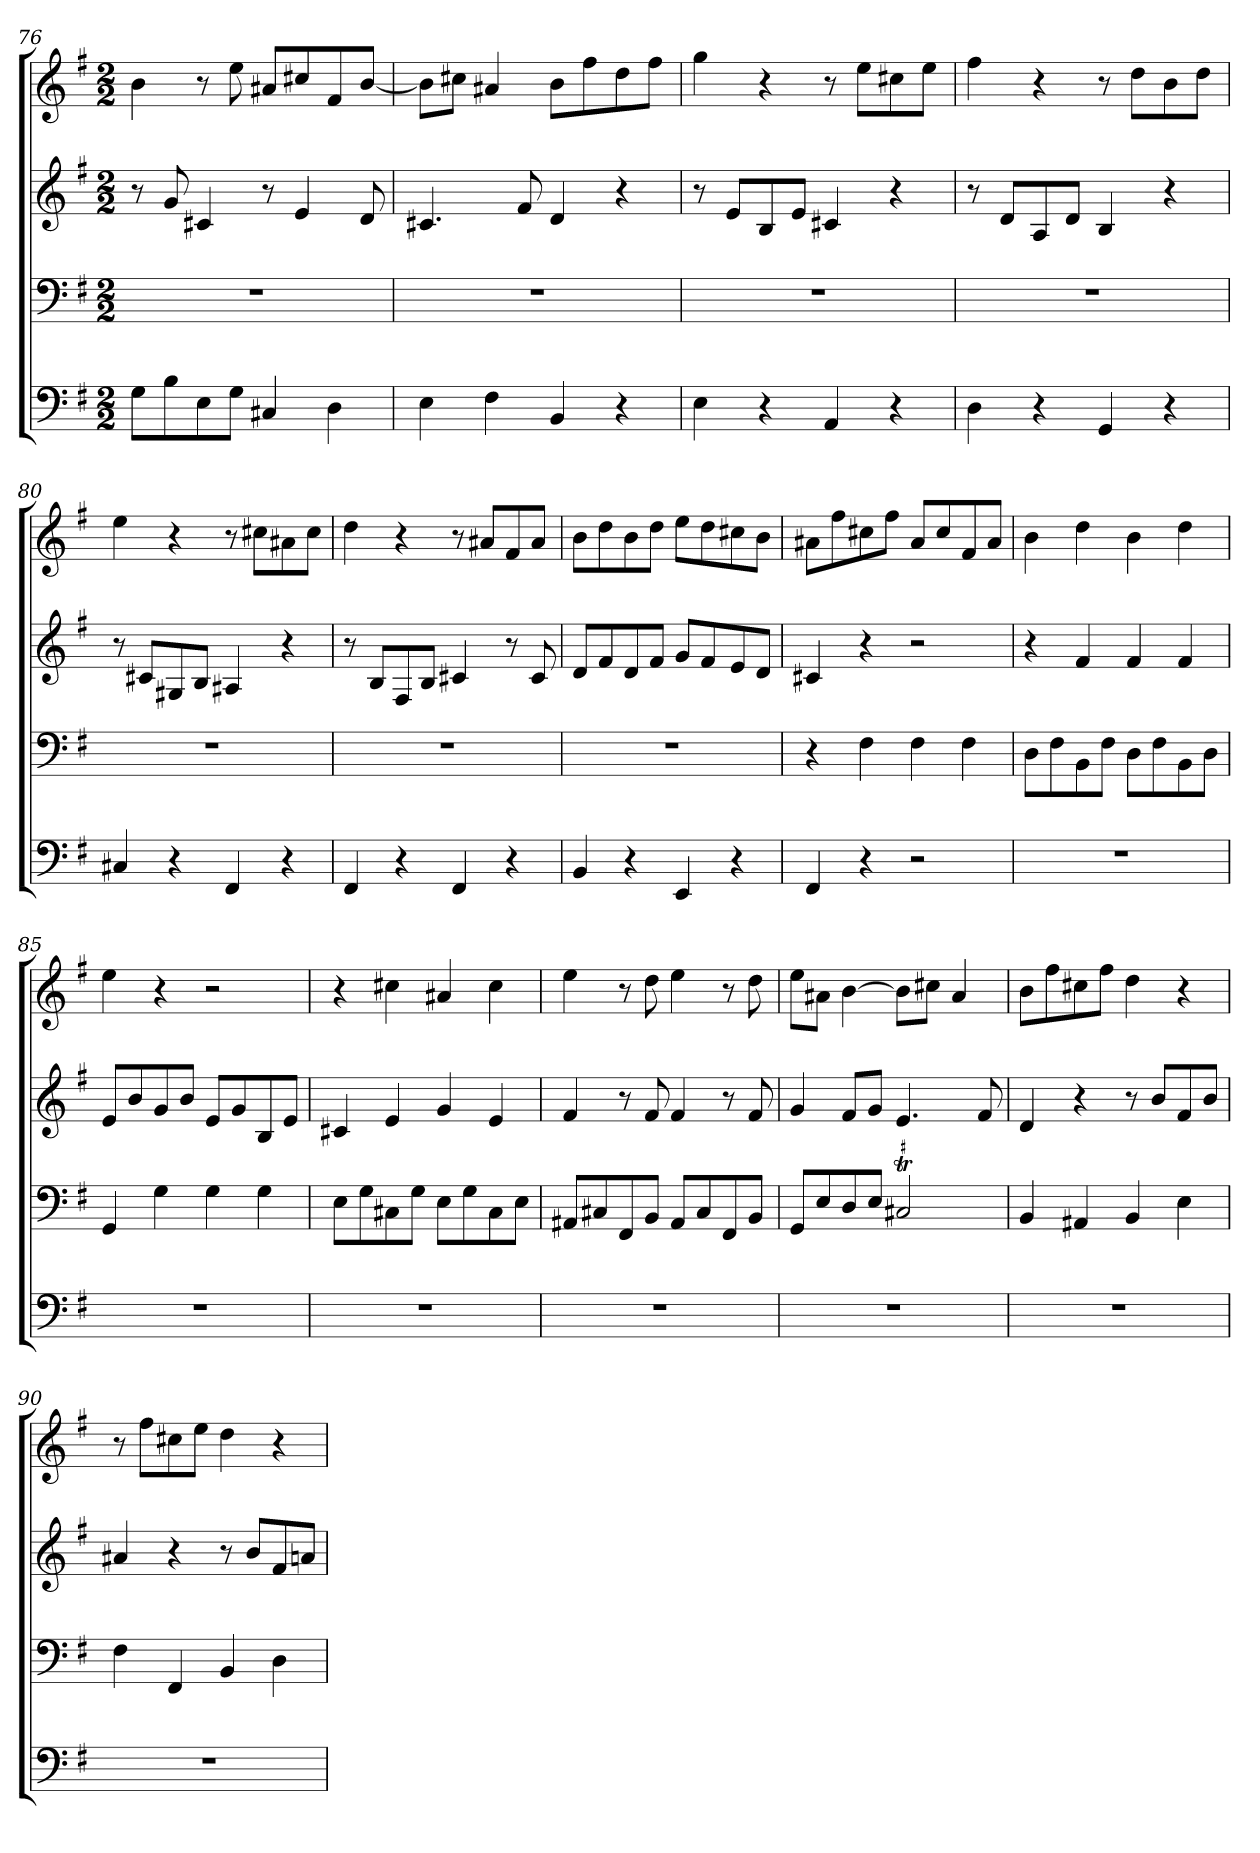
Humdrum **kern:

**kern	**kern	**kern	**kern
*part4	*part3	*part2	*part1
*staff4	*staff3	*staff2	*staff1
*k[f#]	*k[f#]	*k[f#]	*k[f#]
*M2/2	*M2/2	*M2/2	*M2/2
=76	=76	=76	=76
8GL	1r	8r	4b
8B	.	8g	.
8E	.	4c#X	8r
8GJ	.	.	8ee
4C#X	.	8r	8a#XL
.	.	4e	8cc#X
4D	.	.	8f#
.	.	8d	[8bJ
=77	=77	=77	=77
4E	1r	4.c#X	8bL]
.	.	.	8cc#XJ
4F#	.	.	4a#X
.	.	8f#	.
4BB	.	4d	8bL
.	.	.	8ff#
4r	.	4r	8dd
.	.	.	8ff#J
=78	=78	=78	=78
4E	1r	8r	4gg
.	.	8eL	.
4r	.	8B	4r
.	.	8eJ	.
4AA	.	4c#X	8r
.	.	.	8eeL
4r	.	4r	8cc#X
.	.	.	8eeJ
=79	=79	=79	=79
4D	1r	8r	4ff#
.	.	8dL	.
4r	.	8A	4r
.	.	8dJ	.
4GG	.	4B	8r
.	.	.	8ddL
4r	.	4r	8b
.	.	.	8ddJ
=80	=80	=80	=80
4C#X	1r	8r	4ee
.	.	8c#XL	.
4r	.	8G#X	4r
.	.	8BJ	.
4FF#	.	4A#X	8r
.	.	.	8cc#XL
4r	.	4r	8a#X
.	.	.	8cc#J
=81	=81	=81	=81
4FF#	1r	8r	4dd
.	.	8BL	.
4r	.	8F#	4r
.	.	8BJ	.
4FF#	.	4c#X	8r
.	.	.	8a#XL
4r	.	8r	8f#
.	.	8c#	8a#J
=82	=82	=82	=82
4BB	1r	8dL	8bL
.	.	8f#	8dd
4r	.	8d	8b
.	.	8f#J	8ddJ
4EE	.	8gL	8eeL
.	.	8f#	8dd
4r	.	8e	8cc#X
.	.	8dJ	8bJ
=83	=83	=83	=83
4FF#	4r	4c#X	8a#XL
.	.	.	8ff#
4r	4F#	4r	8cc#X
.	.	.	8ff#J
2r	4F#	2r	8a#L
.	.	.	8cc#
.	4F#	.	8f#
.	.	.	8a#J
=84	=84	=84	=84
1r	8DL	4r	4b
.	8F#	.	.
.	8BB	4f#	4dd
.	8F#J	.	.
.	8DL	4f#	4b
.	8F#	.	.
.	8BB	4f#	4dd
.	8DJ	.	.
=85	=85	=85	=85
1r	4GG	8eL	4ee
.	.	8b	.
.	4G	8g	4r
.	.	8bJ	.
.	4G	8eL	2r
.	.	8g	.
.	4G	8B	.
.	.	8eJ	.
=86	=86	=86	=86
1r	8EL	4c#X	4r
.	8G	.	.
.	8C#X	4e	4cc#X
.	8GJ	.	.
.	8EL	4g	4a#X
.	8G	.	.
.	8C#	4e	4cc#
.	8EJ	.	.
=87	=87	=87	=87
1r	8AA#XL	4f#	4ee
.	8C#X	.	.
.	8FF#	8r	8r
.	8BBJ	8f#	8dd
.	8AA#L	4f#	4ee
.	8C#	.	.
.	8FF#	8r	8r
.	8BBJ	8f#	8dd
=88	=88	=88	=88
1r	8GGL	4g	8eeL
.	8E	.	8a#XJ
.	8D	8f#L	[4b
.	8EJ	8gJ	.
!	!LO:TR:acc=#	!	!
.	2C#XT	4.e	8bL]
.	.	.	8cc#XJ
.	.	.	4a#
.	.	8f#	.
=89	=89	=89	=89
1r	4BB	4d	8bL
.	.	.	8ff#
.	4AA#X	4r	8cc#X
.	.	.	8ff#J
.	4BB	8r	4dd
.	.	8bL	.
.	4E	8f#	4r
.	.	8bJ	.
=90	=90	=90	=90
1r	4F#	4a#X	8r
.	.	.	8ff#L
.	4FF#	4r	8cc#X
.	.	.	8eeJ
.	4BB	8r	4dd
.	.	8bL	.
.	4D	8f#	4r
.	.	8anJ	.
=	=	=	=
*-	*-	*-	*-
